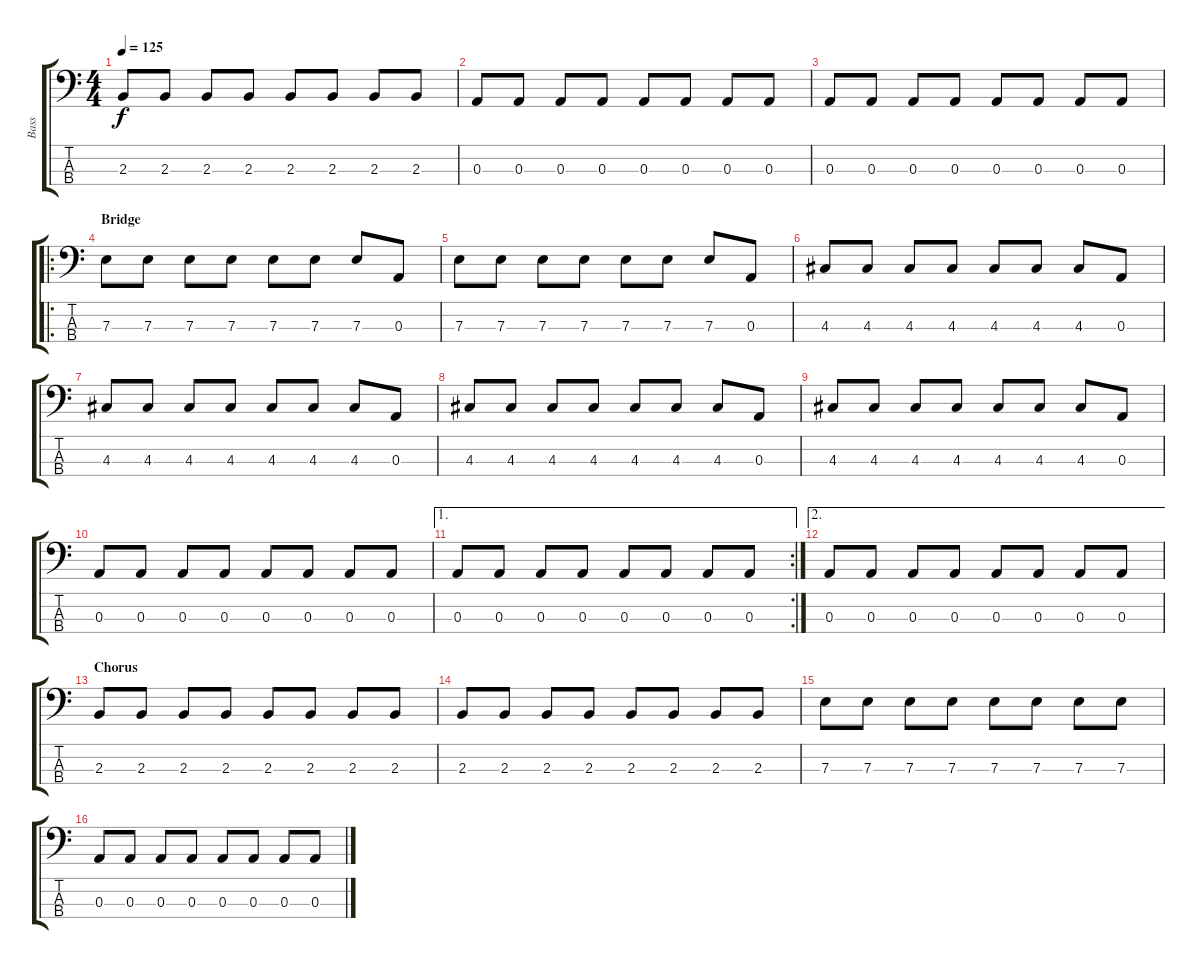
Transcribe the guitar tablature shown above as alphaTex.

\track ("Bass" "Bass") {instrument electricbasspick}
\staff {score tabs}
\tuning (G2 D2 A1 E1) {hide}
\ts (4 4)
\tempo 125
\clef f4
\ks c
2.3.8{dy f} 2.3.8 2.3.8 2.3.8 2.3.8 2.3.8 2.3.8 2.3.8 |
0.3.8 0.3.8 0.3.8 0.3.8 0.3.8 0.3.8 0.3.8 0.3.8 |
0.3.8 0.3.8 0.3.8 0.3.8 0.3.8 0.3.8 0.3.8 0.3.8 |
\ro
\section ("" "Bridge")
7.3.8 7.3.8 7.3.8 7.3.8 7.3.8 7.3.8 7.3.8 0.3.8 |
7.3.8 7.3.8 7.3.8 7.3.8 7.3.8 7.3.8 7.3.8 0.3.8 |
4.3.8 4.3.8 4.3.8 4.3.8 4.3.8 4.3.8 4.3.8 0.3.8 |
4.3.8 4.3.8 4.3.8 4.3.8 4.3.8 4.3.8 4.3.8 0.3.8 |
4.3.8 4.3.8 4.3.8 4.3.8 4.3.8 4.3.8 4.3.8 0.3.8 |
4.3.8 4.3.8 4.3.8 4.3.8 4.3.8 4.3.8 4.3.8 0.3.8 |
0.3.8 0.3.8 0.3.8 0.3.8 0.3.8 0.3.8 0.3.8 0.3.8 |
\ae 1
\rc 2
0.3.8 0.3.8 0.3.8 0.3.8 0.3.8 0.3.8 0.3.8 0.3.8 |
\ae 2
0.3.8 0.3.8 0.3.8 0.3.8 0.3.8 0.3.8 0.3.8 0.3.8 |
\section ("" "Chorus")
2.3.8 2.3.8 2.3.8 2.3.8 2.3.8 2.3.8 2.3.8 2.3.8 |
2.3.8 2.3.8 2.3.8 2.3.8 2.3.8 2.3.8 2.3.8 2.3.8 |
7.3.8 7.3.8 7.3.8 7.3.8 7.3.8 7.3.8 7.3.8 7.3.8 |
0.3.8 0.3.8 0.3.8 0.3.8 0.3.8 0.3.8 0.3.8 0.3.8
